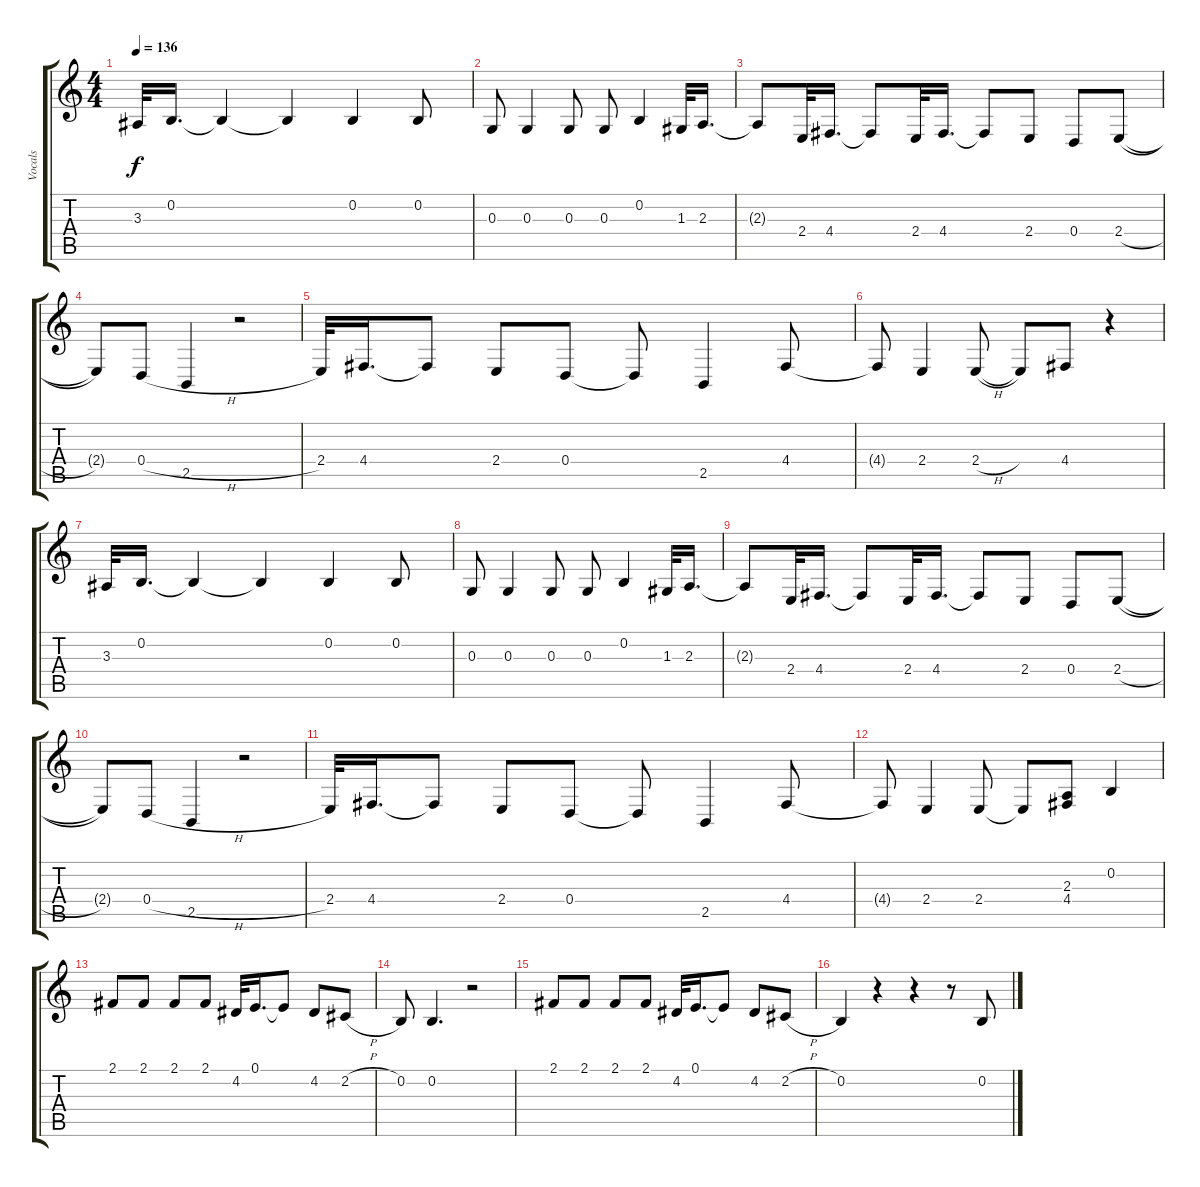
\track ("Vocals" "Vocals") {instrument tenorsax}
\staff {score tabs}
\tuning (E4 B3 G3 D3 A2 E2) {hide}
\ts (4 4)
\tempo 136
\clef g2
\ks c
3.3.32{dy f} 0.2.16{d} 0.2{t}.4 0.2{t}.4 0.2.4 0.2.8 |
0.3.8 0.3.4 0.3.8 0.3.8 0.2.4 1.3.32 2.3.16{d} |
2.3{t}.8 2.4.32 4.4.16{d} 4.4{t}.8 2.4.32 4.4.16{d} 4.4{t}.8 2.4.8 0.4.8 2.4{h}.8 |
2.4{t}.8 0.4{h}.8 2.5.4 r.2 |
2.4.32 4.4.16{d} 4.4{t}.8 2.4.8 0.4.8 0.4{t}.8 2.5.4 4.4.8 |
4.4{t}.8 2.4.4 2.4{h}.8 2.4{t}.8 4.4.8 r.4 |
3.3.32 0.2.16{d} 0.2{t}.4 0.2{t}.4 0.2.4 0.2.8 |
0.3.8 0.3.4 0.3.8 0.3.8 0.2.4 1.3.32 2.3.16{d} |
2.3{t}.8 2.4.32 4.4.16{d} 4.4{t}.8 2.4.32 4.4.16{d} 4.4{t}.8 2.4.8 0.4.8 2.4{h}.8 |
2.4{t}.8 0.4{h}.8 2.5.4 r.2 |
2.4.32 4.4.16{d} 4.4{t}.8 2.4.8 0.4.8 0.4{t}.8 2.5.4 4.4.8 |
4.4{t}.8 2.4.4 2.4.8 2.4{t}.8 (2.3 4.4).8 0.2.4 |
2.1.8 2.1.8 2.1.8 2.1.8 4.2.32 0.1.16{d} 0.1{t}.8 4.2.8 2.2{h}.8 |
0.2.8 0.2.4{d} r.2 |
2.1.8 2.1.8 2.1.8 2.1.8 4.2.32 0.1.16{d} 0.1{t}.8 4.2.8 2.2{h}.8 |
0.2.4 r.4 r.4 r.8 0.2.8
